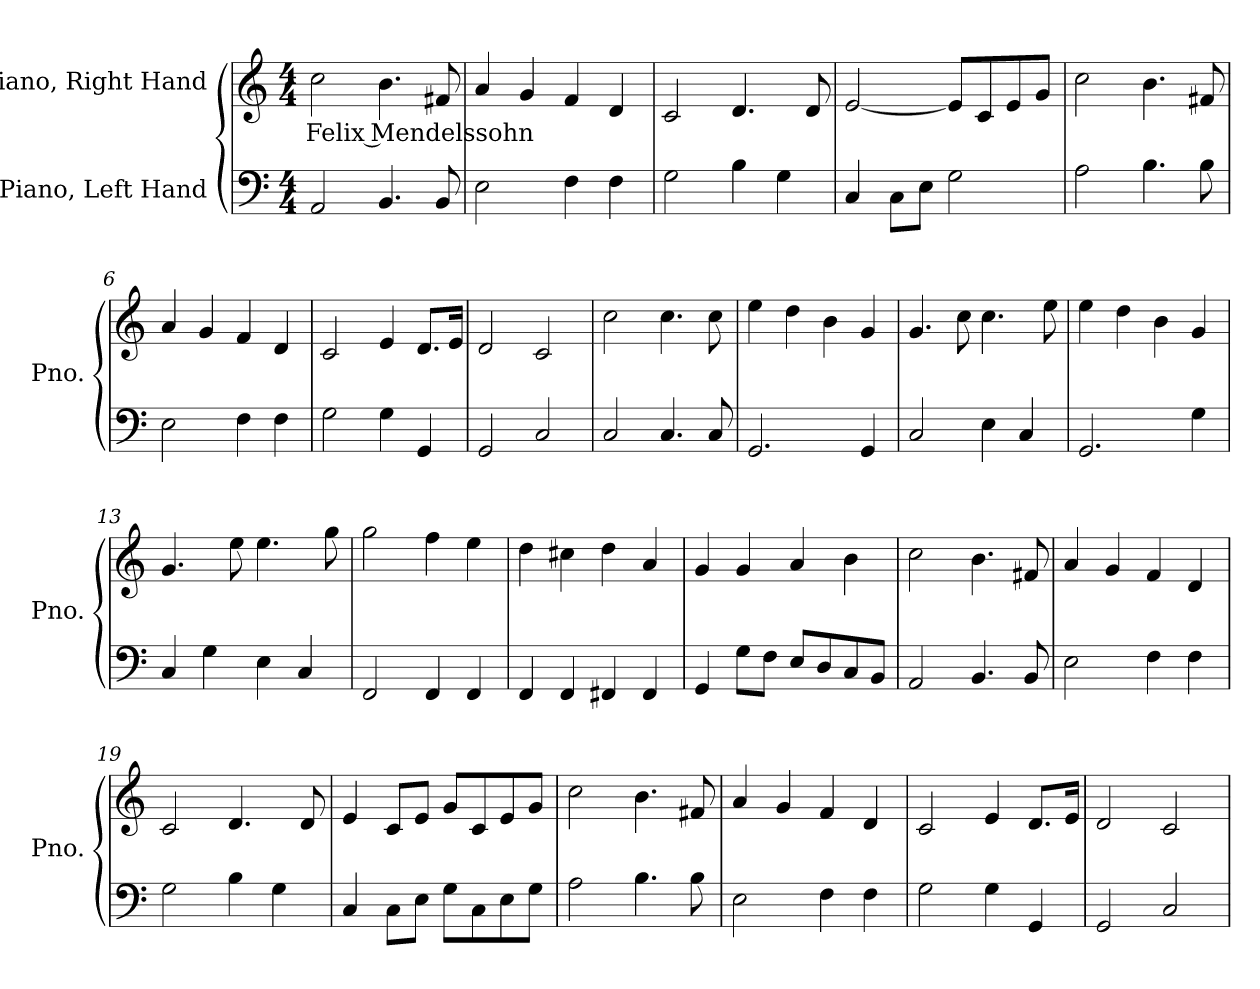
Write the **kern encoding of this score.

**kern	**kern	**text
*part2	*part1	*part1
*staff2	*staff1	*staff1
*I"Piano, Left Hand	*I"Piano, Right Hand	*
*I'Pno.	*I'Pno.	*
*clefF4	*clefG2	*
*k[]	*k[]	*
*M4/4	*M4/4	*
*MM120	*MM120	*
=1	=1	=1
!	!	!LO:LY:b
2AA/	2cc\	Felix Mendelssohn
4.BB/	4.b\	.
8BB/	8f#X/	.
=2	=2	=2
2E\	4a/	.
.	4g/	.
4F\	4f/	.
4F\	4d/	.
=3	=3	=3
2G\	2c/	.
4B\	4.d/	.
4G\	.	.
.	8d/	.
=4	=4	=4
4C/	[2e/	.
8C\L	.	.
8E\J	.	.
2G\	8e/L]	.
.	8c/	.
.	8e/	.
.	8g/J	.
!!LO:LB:g=z
=5	=5	=5
2A\	2cc\	.
4.B\	4.b\	.
8B\	8f#X/	.
=6	=6	=6
2E\	4a/	.
.	4g/	.
4F\	4f/	.
4F\	4d/	.
=7	=7	=7
2G\	2c/	.
4G\	4e/	.
4GG/	8.d/L	.
.	16e/Jk	.
=8	=8	=8
2GG/	2d/	.
2C/	2c/	.
=9	=9	=9
2C/	2cc\	.
4.C/	4.cc\	.
8C/	8cc\	.
=10	=10	=10
2.GG/	4ee\	.
.	4dd\	.
.	4b\	.
4GG/	4g/	.
=11	=11	=11
2C/	4.g/	.
.	8cc\	.
4E\	4.cc\	.
4C/	.	.
.	8ee\	.
=12	=12	=12
2.GG/	4ee\	.
.	4dd\	.
.	4b\	.
4G\	4g/	.
!!LO:LB:g=z
=13	=13	=13
4C/	4.g/	.
4G\	.	.
.	8ee\	.
4E\	4.ee\	.
4C/	.	.
.	8gg\	.
=14	=14	=14
2FF/	2gg\	.
4FF/	4ff\	.
4FF/	4ee\	.
=15	=15	=15
4FF/	4dd\	.
4FF/	4cc#X\	.
4FF#X/	4dd\	.
4FF#/	4a/	.
=16	=16	=16
4GG/	4g/	.
8G\L	4g/	.
8F\J	.	.
8E/L	4a/	.
8D/	.	.
8C/	4b\	.
8BB/J	.	.
=17	=17	=17
2AA/	2cc\	.
4.BB/	4.b\	.
8BB/	8f#X/	.
=18	=18	=18
2E\	4a/	.
.	4g/	.
4F\	4f/	.
4F\	4d/	.
=19	=19	=19
2G\	2c/	.
4B\	4.d/	.
4G\	.	.
.	8d/	.
!!LO:LB:g=z
=20	=20	=20
4C/	4e/	.
8C\L	8c/L	.
8E\J	8e/J	.
8G\L	8g/L	.
8C\	8c/	.
8E\	8e/	.
8G\J	8g/J	.
=21	=21	=21
2A\	2cc\	.
4.B\	4.b\	.
8B\	8f#X/	.
=22	=22	=22
2E\	4a/	.
.	4g/	.
4F\	4f/	.
4F\	4d/	.
=23	=23	=23
2G\	2c/	.
4G\	4e/	.
4GG/	8.d/L	.
.	16e/Jk	.
=24	=24	=24
2GG/	2d/	.
2C/	2c/	.
=	=	=
*-	*-	*-
